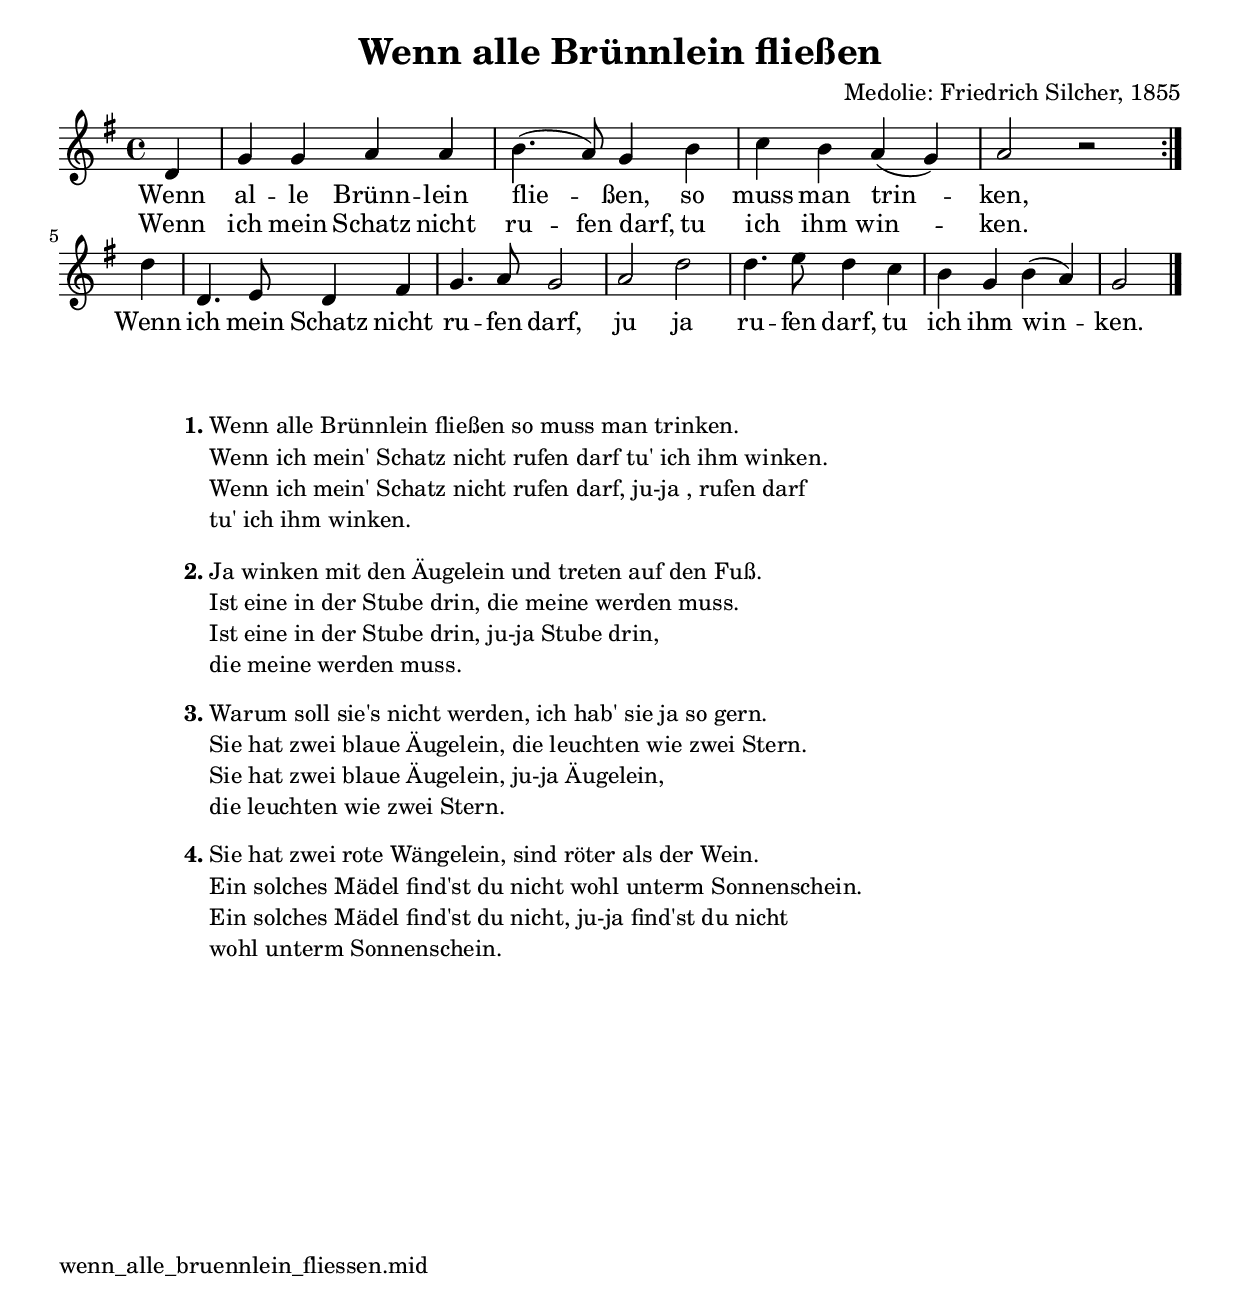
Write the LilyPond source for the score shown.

\version "2.24.3"
\bookpart {
  \tocItem \markup  "Wenn alle Brünnlein fließen"
  \header { title = "Wenn alle Brünnlein fließen"
            composer = "Medolie: Friedrich Silcher, 1855"
  }
\score {
  \midi { \tempo 4 = 120 }
  \layout{indent=0}
  <<
      \transpose c c {
      \relative c' {
      \time 4/4
      \key g \major

\repeat volta 2 {
    \partial 4 d4 | % 2
    g4 g4 a4 a4 | % 3
    b4. (a8) g4 b4| % 4
    c4 b4 a4 (g4) | % 5
    a2 r2 } \break
\partial4 d4 | % 6
d,4. e8 d4 fis4 | % 8
g4. a8 g2 | % 9
a2 d2 | % 10
d4. e8 d4 c4 | % 11
b4 g4 b4 (a4) | % 12
g2 \bar "|."
}}
>>

  \addlyrics {
  << { Wenn al -- le Brünn -- lein  flie -- "ßen," so     muss man trin -- "ken,"}
  \new Lyrics
     { Wenn ich   mein Schatz nicht ru   -- "fen darf," tu ich ihm win -- "ken."}
  >>
Wenn ich mein Schatz nicht ru -- fen "darf," ju ja ru -- fen "darf," tu ich ihm win -- "ken."

  }
}

\markup {
  \vspace #3
  \line {
    \hspace #12
      \column{
        \line{
        \bold "1."
        \column {
"Wenn alle Brünnlein fließen so muss man trinken."
"Wenn ich mein' Schatz nicht rufen darf tu' ich ihm winken."
"Wenn ich mein' Schatz nicht rufen darf, ju-ja , rufen darf"
"tu' ich ihm winken."
              }}
        \vspace #1
        \line {              
        \bold "2."
        \column {
"Ja winken mit den Äugelein und treten auf den Fuß."
"Ist eine in der Stube drin, die meine werden muss."
"Ist eine in der Stube drin, ju-ja Stube drin,"
"die meine werden muss."
             }}
        \vspace #1
        \line {              
        \bold "3."
        \column {
"Warum soll sie's nicht werden, ich hab' sie ja so gern."
"Sie hat zwei blaue Äugelein, die leuchten wie zwei Stern."
"Sie hat zwei blaue Äugelein, ju-ja Äugelein,"
"die leuchten wie zwei Stern."
              }}
      \vspace #1
      \line {
      \bold "4."
      \column {
"Sie hat zwei rote Wängelein, sind röter als der Wein."
"Ein solches Mädel find'st du nicht wohl unterm Sonnenschein."
"Ein solches Mädel find'st du nicht, ju-ja find'st du nicht"
"wohl unterm Sonnenschein."
}}}}
}

 \markup{
  \vspace #10
  \with-url #"http:///edgar-saenger.de/musik/vokslieder/src/wenn_alle_bruennlein_fliessen.mid"
                                                           {wenn_alle_bruennlein_fliessen.mid}
}

}